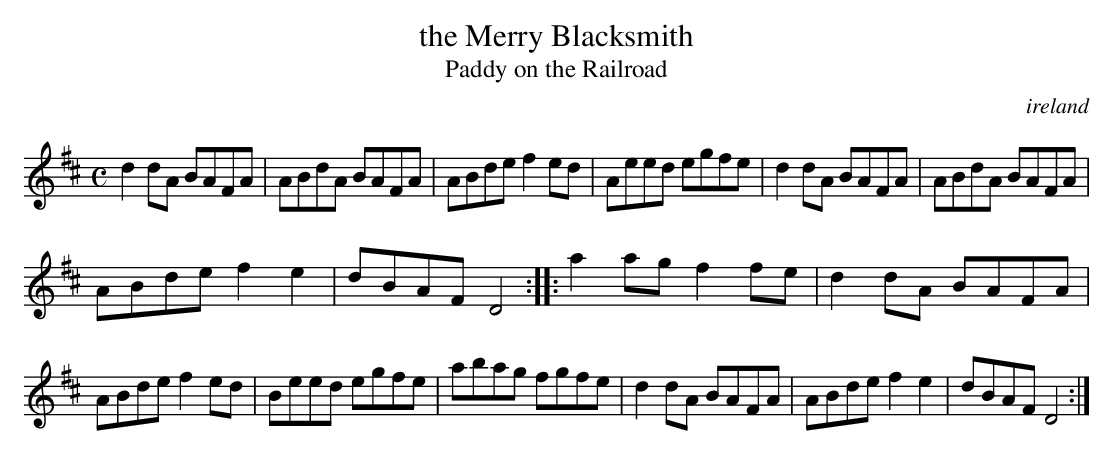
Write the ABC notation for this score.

X:1
T:the Merry Blacksmith
T:Paddy on the Railroad
O:ireland
M:C
K:D
d2dA BAFA|ABdA BAFA|ABde f2ed|Aeed egfe|\
d2dA BAFA|ABdA BAFA|
ABde f2e2|dBAF D4::\
a2ag f2fe|d2dA BAFA|
ABde f2ed|Beed egfe|\
abag fgfe|d2dA BAFA|ABde f2e2|dBAF D4:|
